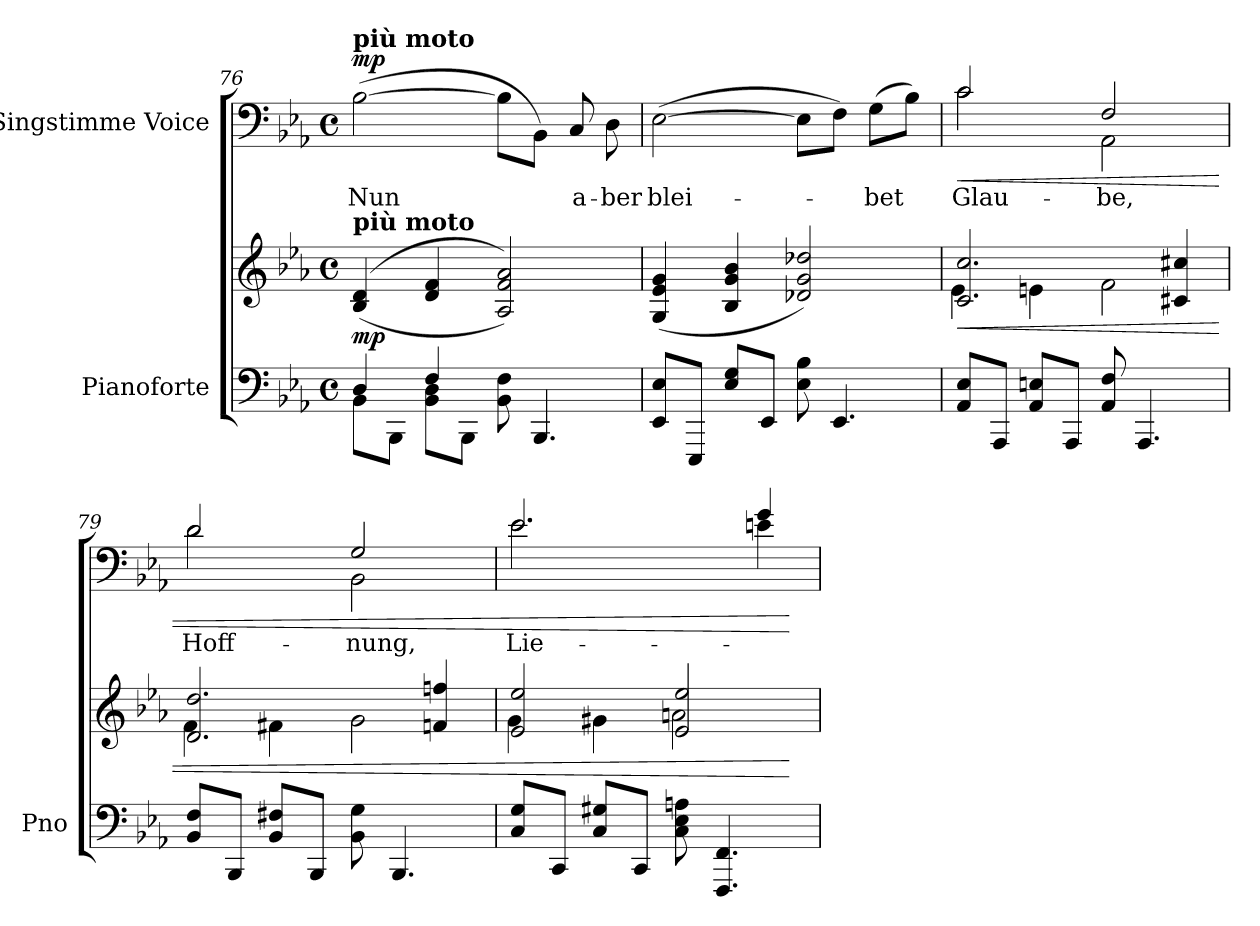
**kern	**kern	**dynam	**kern	**text	**dynam
*part2	*part2	*part2	*part1	*part1	*part1
*staff3	*staff2	*staff2/3	*staff1	*staff1	*staff1
*I"Pianoforte	*	*	*I"Singstimme Voice	*	*
*I'Pno	*	*	*	*	*
!!LO:LB:g=z
*clefF4	*clefG2	*	*clefF4	*	*
*k[b-e-a-]	*k[b-e-a-]	*	*k[b-e-a-]	*	*
*M4/4	*M4/4	*	*M4/4	*	*
*met(c)	*met(c)	*	*met(c)	*	*
=76	=76	=76	=76	=76	=76
*^	*	*	*	*	*
!	!	!	!	!LO:TX:a:B:t=più moto	!	!
!	!	!LO:TX:a:B:t=più moto	!	!	!	!
!	!	!	!LO:DY:b	!	!LO:LY:b	!LO:DY:a
4D/	8BB-\L	(>(>4B-/ 4d/	mp	(>[2B-\	Nun	mp
.	8BBB-\J	.	.	.	.	.
4F/	8BB-\ 8D\L	4d/ 4f/	.	.	.	.
.	8BBB-\J	.	.	.	.	.
2ryy	8BB-\ 8F\	2A-/ 2f/ 2a-/))	.	8B-\L]	.	.
.	4.BBB-/	.	.	8BB-\J)	.	.
!	!	!	!	!	!LO:LY:b	!
.	.	.	.	8C/	a-	.
!	!	!	!	!	!LO:LY:b	!
.	.	.	.	8D\	-ber	.
*v	*v	*	*	*	*	*
=77	=77	=77	=77	=77	=77
!	!	!	!	!LO:LY:b	!
8EE-/ 8E-/L	(>4G/ 4e-/ 4g/	.	(>[2E-\	blei-	.
8EEE-/J	.	.	.	.	.
8E-/ 8G/L	4B-/ 4g/ 4b-/	.	.	.	.
8EE-/J	.	.	.	.	.
8E-\ 8B-\	2d-X/ 2g/ 2dd-X/)	.	8E-\L]	.	.
4.EE-/	.	.	8F\J)	.	.
!	!	!	!	!LO:LY:b	!
.	.	.	(>8G\L	-bet	.
.	.	.	8B-\J)	.	.
=78	=78	=78	=78	=78	=78
!	!	!LO:HP:b	!	!LO:LY:b	!LO:HP:b
*	*^	*	*^	*	*
8AA-/ 8E-/L	2.c/ 2.cc/	4e-\	<	2c/	2c\	Glau-	<
8AAA-/J	.	.	.	.	.	.	.
8AA-/ 8En/L	.	4en\	.	.	.	.	.
8AAA-/J	.	.	.	.	.	.	.
!	!	!	!	!	!	!LO:LY:b	!
8AA-/ 8F/	.	2f\	.	2F/	2AA-\	-be,	.
4.AAA-/	.	.	.	.	.	.	.
.	4c#X/ 4cc#X/	.	.	.	.	.	.
=79	=79	=79	=79	=79	=79	=79	=79
!	!	!	!	!	!	!LO:LY:b	!
8BB-/ 8F/L	2.d/ 2.dd/	4f\	.	2d/	2d\	Hoff-	.
8BBB-/J	.	.	.	.	.	.	.
8BB-/ 8F#X/L	.	4f#X\	.	.	.	.	.
8BBB-/J	.	.	.	.	.	.	.
!	!	!	!	!	!	!LO:LY:b	!
8BB-\ 8G\	.	2g\	.	2G/	2BB-\	-nung,	.
4.BBB-/	.	.	.	.	.	.	.
.	4fn/ 4ffn/	.	.	.	.	.	.
=80	=80	=80	=80	=80	=80	=80	=80
!	!	!	!	!	!	!LO:LY:b	!
8C/ 8G/L	2e-/ 2ee-/	4g\	.	2.e-/	2.e-\	Lie-	.
8CC/J	.	.	.	.	.	.	.
8C/ 8G#X/L	.	4g#X\	.	.	.	.	.
8CC/J	.	.	.	.	.	.	.
8C\ 8E-\ 8An\	2e-/ 2ee-/	2an\	.	.	.	.	.
4.FFF/ 4.FF/	.	.	.	.	.	.	.
.	.	.	.	4g/	4en\	.	.
*	*v	*v	*	*	*	*	*
*	*	*	*v	*v	*	*
.	.	[	.	.	[
=	=	=	=	=	=
*-	*-	*-	*-	*-	*-
